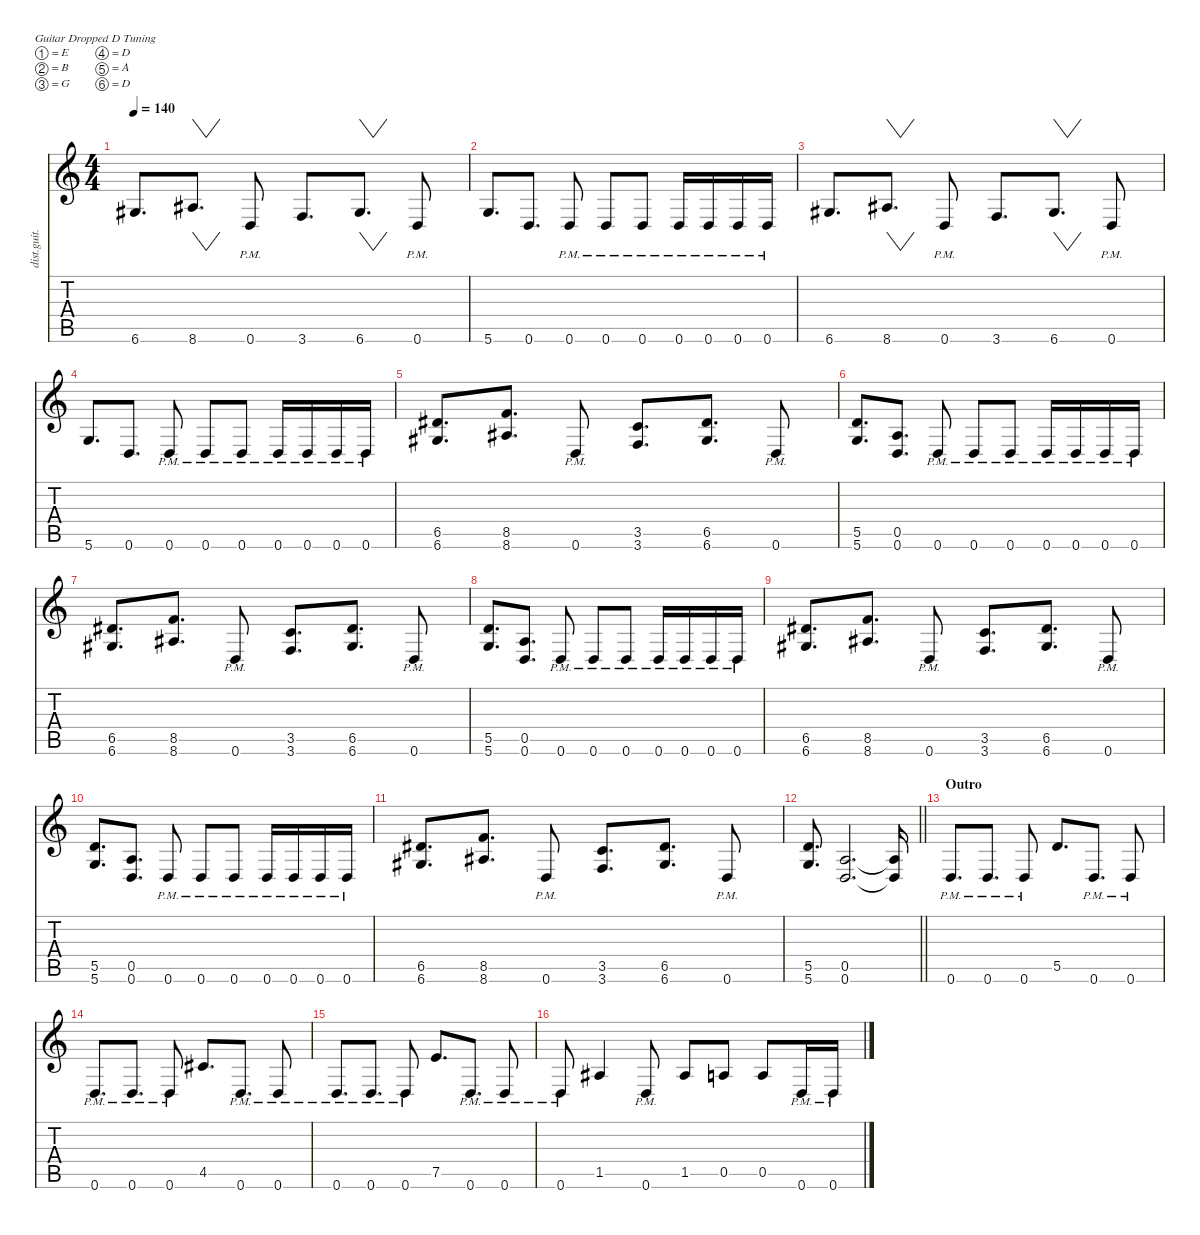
\defaultSystemsLayout 4
\hideDynamics
\bracketExtendMode nobrackets
\otherSystemsTrackNameOrientation horizontal
\track ("Willie Adler - Rhythm" "dist.guit.") {instrument distortionguitar}
\staff {score tabs}
\tuning (E4 B3 G3 D3 A2 D2)
\ts (4 4)
\tempo 140
\clef g2
\ks c
6.6{acc #}.8{d dy f} 8.6{acc #}.8{vw d} 0.6{pm}.8 3.6.8{d} 6.6{acc #}.8{vw d} 0.6{pm}.8 |
5.6.8{d} 0.6.8{d} 0.6{pm}.8 0.6{pm}.8 0.6{pm}.8 0.6{pm}.16 0.6{pm}.16 0.6{pm}.16 0.6{pm}.16 |
6.6{acc #}.8{d} 8.6{acc #}.8{vw d} 0.6{pm}.8 3.6.8{d} 6.6{acc #}.8{vw d} 0.6{pm}.8 |
5.6.8{d} 0.6.8{d} 0.6{pm}.8 0.6{pm}.8 0.6{pm}.8 0.6{pm}.16 0.6{pm}.16 0.6{pm}.16 0.6{pm}.16 |
(6.5{acc #} 6.6{acc #}).8{d} (8.5 8.6{acc #}).8{d} 0.6{pm}.8 (3.5 3.6).8{d} (6.5{acc #} 6.6{acc #}).8{d} 0.6{pm}.8 |
(5.5 5.6).8{d} (0.5 0.6).8{d} 0.6{pm}.8 0.6{pm}.8 0.6{pm}.8 0.6{pm}.16 0.6{pm}.16 0.6{pm}.16 0.6{pm}.16 |
(6.5{acc #} 6.6{acc #}).8{d} (8.5 8.6{acc #}).8{d} 0.6{pm}.8 (3.5 3.6).8{d} (6.5{acc #} 6.6{acc #}).8{d} 0.6{pm}.8 |
(5.5 5.6).8{d} (0.5 0.6).8{d} 0.6{pm}.8 0.6{pm}.8 0.6{pm}.8 0.6{pm}.16 0.6{pm}.16 0.6{pm}.16 0.6{pm}.16 |
(6.5{acc #} 6.6{acc #}).8{d} (8.5 8.6{acc #}).8{d} 0.6{pm}.8 (3.5 3.6).8{d} (6.5{acc #} 6.6{acc #}).8{d} 0.6{pm}.8 |
(5.5 5.6).8{d} (0.5 0.6).8{d} 0.6{pm}.8 0.6{pm}.8 0.6{pm}.8 0.6{pm}.16 0.6{pm}.16 0.6{pm}.16 0.6{pm}.16 |
(6.5{acc #} 6.6{acc #}).8{d} (8.5 8.6{acc #}).8{d} 0.6{pm}.8 (3.5 3.6).8{d} (6.5{acc #} 6.6{acc #}).8{d} 0.6{pm}.8 |
\barLineRight lightlight
(5.5 5.6).8{d} (0.5 0.6).2{d} (0.5{t} 0.6{t}).16 |
\section ("" "Outro")
0.6{pm}.8{d} 0.6{pm}.8{d} 0.6{pm}.8 5.5.8{d} 0.6{pm}.8{d} 0.6{pm}.8 |
0.6{pm}.8{d} 0.6{pm}.8{d} 0.6{pm}.8 4.5{acc #}.8{d} 0.6{pm}.8{d} 0.6{pm}.8 |
0.6{pm}.8{d} 0.6{pm}.8{d} 0.6{pm}.8 7.5.8{d} 0.6{pm}.8{d} 0.6{pm}.8 |
0.6{pm}.8 1.5{acc #}.4 0.6{pm}.8 1.5{acc #}.8 0.5.8 0.5.8 0.6{pm}.16 0.6{pm}.16
